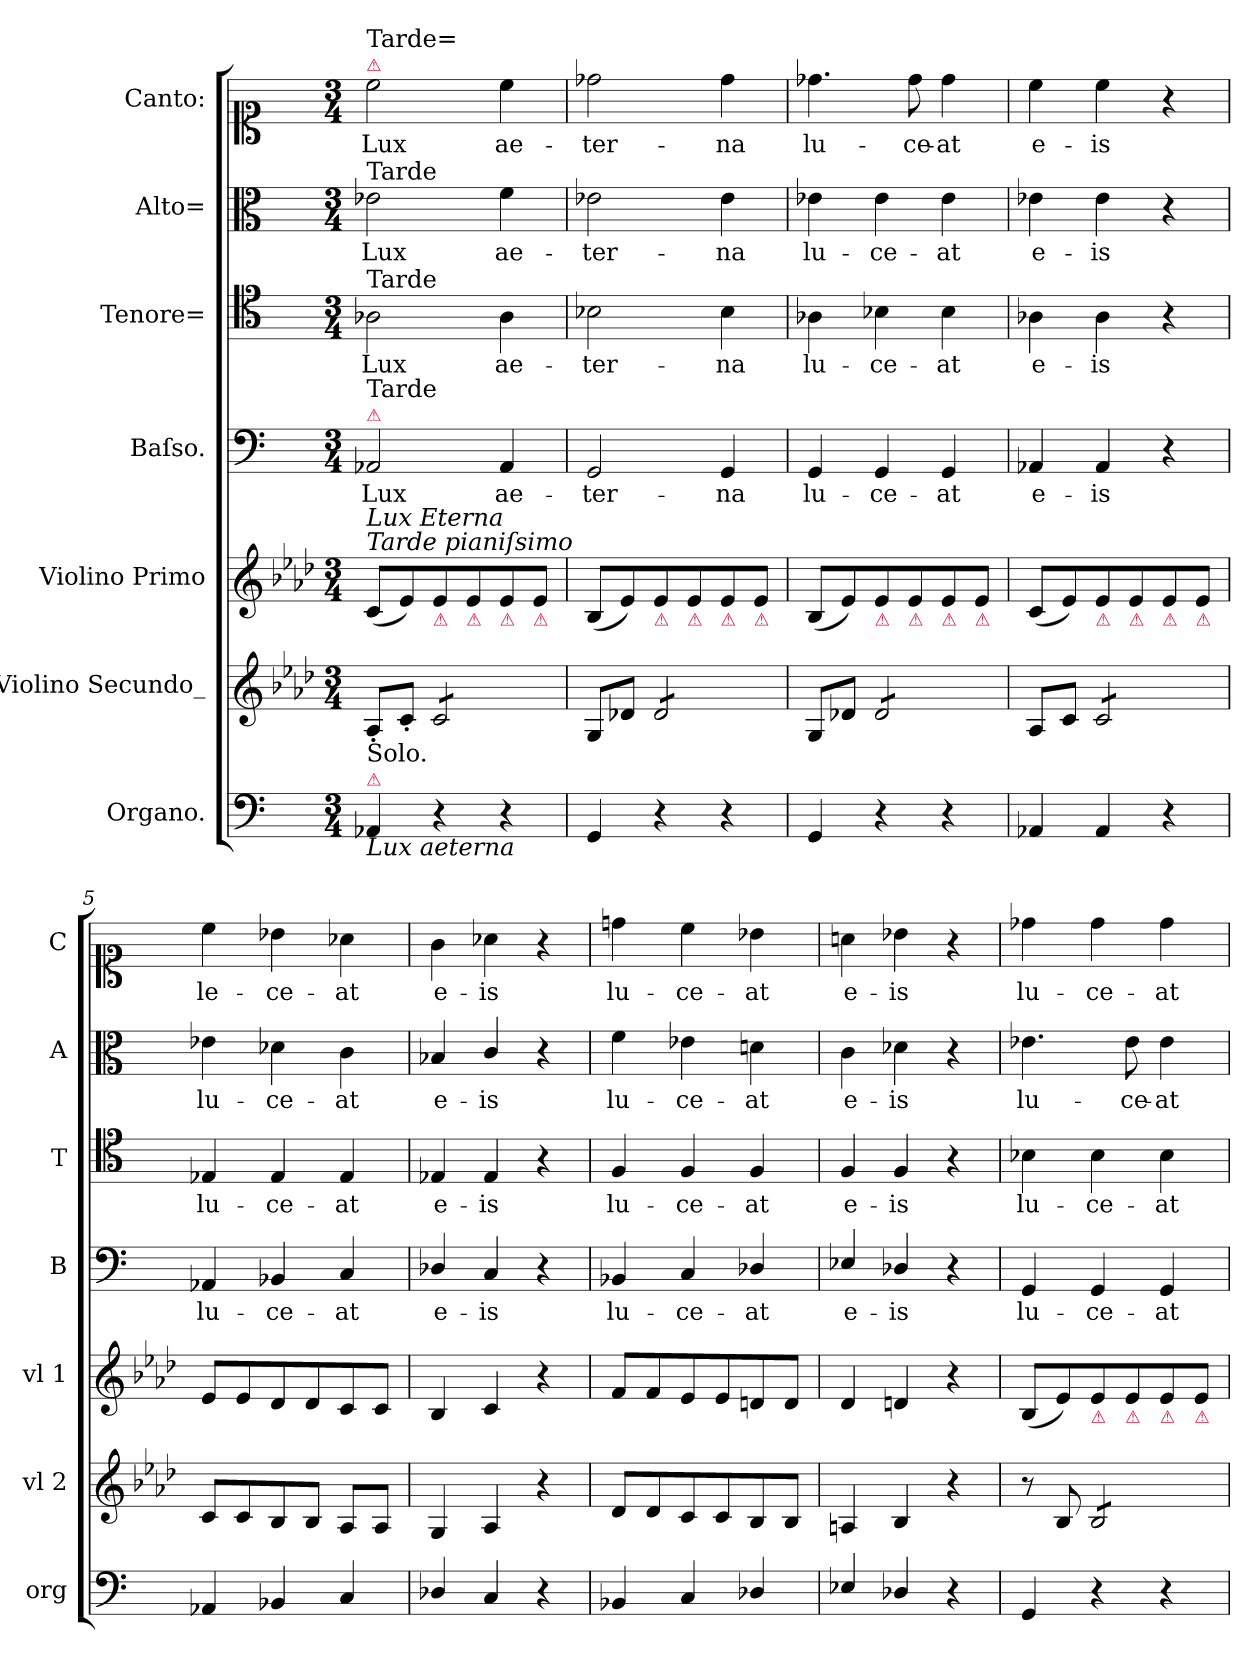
**kern	**dynam	**kern	**kern	**kern	**text	**kern	**text	**kern	**text	**kern	**text
*part7	*part7	*part6	*part5	*part4	*part4	*part3	*part3	*part2	*part2	*part1	*part1
*staff7	*staff7	*staff6	*staff5	*staff4	*staff4	*staff3	*staff3	*staff2	*staff2	*staff1	*staff1
*I"Organo.	*	*I"Violino Secundo_	*I"Violino Primo	*I"Baſso.	*	*I"Tenore=	*	*I"Alto=	*	*I"Canto:	*
*I'org	*	*I'vl 2	*I'vl 1	*I'B	*	*I'T	*	*I'A	*	*I'C	*
*clefF4	*	*clefG2	*clefG2	*clefF4	*	*clefC4	*	*clefC3	*	*clefC1	*
*	*	*k[b-e-a-d-]	*k[b-e-a-d-]	*	*	*	*	*	*	*	*
*M3/4	*	*M3/4	*M3/4	*M3/4	*	*M3/4	*	*M3/4	*	*M3/4	*
=1	=1	=1	=1	=1	=1	=1	=1	=1	=1	=1	=1
!	!	!	!	!	!	!	!	!	!	!LO:TX:a:color=crimson:t=⚠	!
!	!	!	!	!	!	!	!	!	!	!LO:TX:a:t=Tarde=	!
!	!	!	!	!	!	!	!	!LO:TX:a:t=Tarde	!	!	!
!	!	!	!	!	!	!LO:TX:a:t=Tarde	!	!	!	!	!
!	!	!	!	!LO:TX:a:color=crimson:t=⚠	!	!	!	!	!	!	!
!	!	!	!	!LO:TX:a:t=Tarde	!	!	!	!	!	!	!
!	!	!	!LO:TX:a:i:t=Tarde pianiſsimo	!	!	!	!	!	!	!	!
!	!	!	!LO:TX:a:i:t=Lux Eterna	!	!	!	!	!	!	!	!
!LO:TX:a:color=crimson:t=⚠	!	!	!	!	!	!	!	!	!	!	!
!LO:TX:b:i:t=Lux aeterna	!	!	!	!	!	!	!	!	!	!	!
!LO:TX:a:t=Solo.	!	!	!	!	!	!	!	!	!	!	!
!	!LO:DY:a	!	!	!	!	!	!	!	!	!	!
4AA-/	piano	8A-'/L	(8c/L	2AA-/	Lux	2A-\	Lux	2e-\	Lux	2cc\	Lux
.	.	8c'/J	8e-/)	.	.	.	.	.	.	.	.
!	!	!	!LO:TX:b:color=crimson:t=⚠	!	!	!	!	!	!	!	!
!	!	!LO:TX:b:t=....	!	!	!	!	!	!	!	!	!
*	*	*tremolo	*	*	*	*	*	*	*	*	*
4r	.	8c/L	8e-/	.	.	.	.	.	.	.	.
!	!	!	!LO:TX:b:color=crimson:t=⚠	!	!	!	!	!	!	!	!
.	.	8c/	8e-/	.	.	.	.	.	.	.	.
!	!	!	!LO:TX:b:color=crimson:t=⚠	!	!	!	!	!	!	!	!
4r	.	8c/	8e-/	4AA-/	ae-	4A-\	ae-	4f\	ae-	4cc\	ae-
!	!	!	!LO:TX:b:color=crimson:t=⚠	!	!	!	!	!	!	!	!
.	.	8c/J	8e-/J	.	.	.	.	.	.	.	.
*	*	*Xtremolo	*	*	*	*	*	*	*	*	*
=2	=2	=2	=2	=2	=2	=2	=2	=2	=2	=2	=2
4GG/	.	8G/L	(8B-/L	2GG/	-ter-	2B-\	-ter-	2e-\	-ter-	2dd-X\	-ter-
.	.	8d-X/J	8e-/)	.	.	.	.	.	.	.	.
!	!	!	!LO:TX:b:color=crimson:t=⚠	!	!	!	!	!	!	!	!
*	*	*tremolo	*	*	*	*	*	*	*	*	*
4r	.	8d-/L	8e-/	.	.	.	.	.	.	.	.
!	!	!	!LO:TX:b:color=crimson:t=⚠	!	!	!	!	!	!	!	!
.	.	8d-/	8e-/	.	.	.	.	.	.	.	.
!	!	!	!LO:TX:b:color=crimson:t=⚠	!	!	!	!	!	!	!	!
4r	.	8d-/	8e-/	4GG/	-na	4B-\	-na	4e-\	-na	4dd-\	-na
!	!	!	!LO:TX:b:color=crimson:t=⚠	!	!	!	!	!	!	!	!
.	.	8d-/J	8e-/J	.	.	.	.	.	.	.	.
*	*	*Xtremolo	*	*	*	*	*	*	*	*	*
=3	=3	=3	=3	=3	=3	=3	=3	=3	=3	=3	=3
4GG/	.	8G/L	(8B-/L	4GG/	lu-	4A-X\	lu-	4e-\	lu-	4.dd-\	lu-
.	.	8d-X/J	8e-/)	.	.	.	.	.	.	.	.
!	!	!	!LO:TX:b:color=crimson:t=⚠	!	!	!	!	!	!	!	!
*	*	*tremolo	*	*	*	*	*	*	*	*	*
4r	.	8d-/L	8e-/	4GG/	-ce-	4B-\	-ce-	4e-\	-ce-	.	.
!	!	!	!LO:TX:b:color=crimson:t=⚠	!	!	!	!	!	!	!	!
.	.	8d-/	8e-/	.	.	.	.	.	.	8dd-\	-ce-
!	!	!	!LO:TX:b:color=crimson:t=⚠	!	!	!	!	!	!	!	!
4r	.	8d-/	8e-/	4GG/	-at	4B-\	-at	4e-\	-at	4dd-\	-at
!	!	!	!LO:TX:b:color=crimson:t=⚠	!	!	!	!	!	!	!	!
.	.	8d-/J	8e-/J	.	.	.	.	.	.	.	.
*	*	*Xtremolo	*	*	*	*	*	*	*	*	*
=4	=4	=4	=4	=4	=4	=4	=4	=4	=4	=4	=4
4AA-/	.	8A-/L	(8c/L	4AA-/	e-	4A-\	e-	4e-\	e-	4cc\	e-
.	.	8c/J	8e-/)	.	.	.	.	.	.	.	.
!	!	!	!LO:TX:b:color=crimson:t=⚠	!	!	!	!	!	!	!	!
*	*	*tremolo	*	*	*	*	*	*	*	*	*
4AA-/	.	8c/L	8e-/	4AA-/	-is	4A-\	-is	4e-\	-is	4cc\	-is
!	!	!	!LO:TX:b:color=crimson:t=⚠	!	!	!	!	!	!	!	!
.	.	8c/	8e-/	.	.	.	.	.	.	.	.
!	!	!	!LO:TX:b:color=crimson:t=⚠	!	!	!	!	!	!	!	!
4r	.	8c/	8e-/	4r	.	4r	.	4r	.	4r	.
!	!	!	!LO:TX:b:color=crimson:t=⚠	!	!	!	!	!	!	!	!
.	.	8c/J	8e-/J	.	.	.	.	.	.	.	.
*	*	*Xtremolo	*	*	*	*	*	*	*	*	*
=5	=5	=5	=5	=5	=5	=5	=5	=5	=5	=5	=5
4AA-/	.	8c/L	8e-/L	4AA-/	lu-	4E-/	lu-	4e-\	lu-	4cc\	le-
.	.	8c/	8e-/	.	.	.	.	.	.	.	.
4BB-/	.	8B-/	8d-/	4BB-/	-ce-	4E-/	-ce-	4d-\	-ce-	4b-\	-ce-
.	.	8B-/J	8d-/	.	.	.	.	.	.	.	.
4C/	.	8A-/L	8c/	4C/	-at	4E-/	-at	4c\	-at	4a-\	-at
.	.	8A-/J	8c/J	.	.	.	.	.	.	.	.
=6	=6	=6	=6	=6	=6	=6	=6	=6	=6	=6	=6
4D-/	.	4G/	4B-/	4D-/	e-	4E-/	e-	4B-/	e-	4g\	e-
4C/	.	4A-/	4c/	4C/	-is	4E-/	-is	4c/	-is	4a-\	-is
4r	.	4r	4r	4r	.	4r	.	4r	.	4r	.
=7	=7	=7	=7	=7	=7	=7	=7	=7	=7	=7	=7
4BB-/	.	8d-/L	8f/L	4BB-/	lu-	4F/	lu-	4f\	lu-	4ddn\	lu-
.	.	8d-/	8f/	.	.	.	.	.	.	.	.
4C/	.	8c/	8e-/	4C/	-ce-	4F/	-ce-	4e-\	-ce-	4cc\	-ce-
.	.	8c/	8e-/	.	.	.	.	.	.	.	.
4D-/	.	8B-/	8dn/	4D-/	-at	4F/	-at	4dn\	-at	4b-\	-at
.	.	8B-/J	8d/J	.	.	.	.	.	.	.	.
=8	=8	=8	=8	=8	=8	=8	=8	=8	=8	=8	=8
4E-/	.	4An/	4d-/	4E-/	e-	4F/	e-	4c\	e-	4an\	e-
4D-/	.	4B-/	4dn/	4D-/	-is	4F/	-is	4d-\	-is	4b-\	-is
4r	.	4r	4r	4r	.	4r	.	4r	.	4r	.
=9	=9	=9	=9	=9	=9	=9	=9	=9	=9	=9	=9
4GG/	.	8r	(8B-/L	4GG/	lu-	4B-\	lu-	4.e-\	lu-	4dd-\	lu-
.	.	8B-/	8e-/)	.	.	.	.	.	.	.	.
!	!	!	!LO:TX:b:color=crimson:t=⚠	!	!	!	!	!	!	!	!
*	*	*tremolo	*	*	*	*	*	*	*	*	*
4r	.	8B-/L	8e-/	4GG/	-ce-	4B-\	-ce-	.	.	4dd-\	-ce-
!	!	!	!LO:TX:b:color=crimson:t=⚠	!	!	!	!	!	!	!	!
.	.	8B-/	8e-/	.	.	.	.	8e-\	-ce-	.	.
!	!	!	!LO:TX:b:color=crimson:t=⚠	!	!	!	!	!	!	!	!
4r	.	8B-/	8e-/	4GG/	-at	4B-\	-at	4e-\	-at	4dd-\	-at
!	!	!	!LO:TX:b:color=crimson:t=⚠	!	!	!	!	!	!	!	!
.	.	8B-/J	8e-/J	.	.	.	.	.	.	.	.
*	*	*Xtremolo	*	*	*	*	*	*	*	*	*
=	=	=	=	=	=	=	=	=	=	=	=
*-	*-	*-	*-	*-	*-	*-	*-	*-	*-	*-	*-
